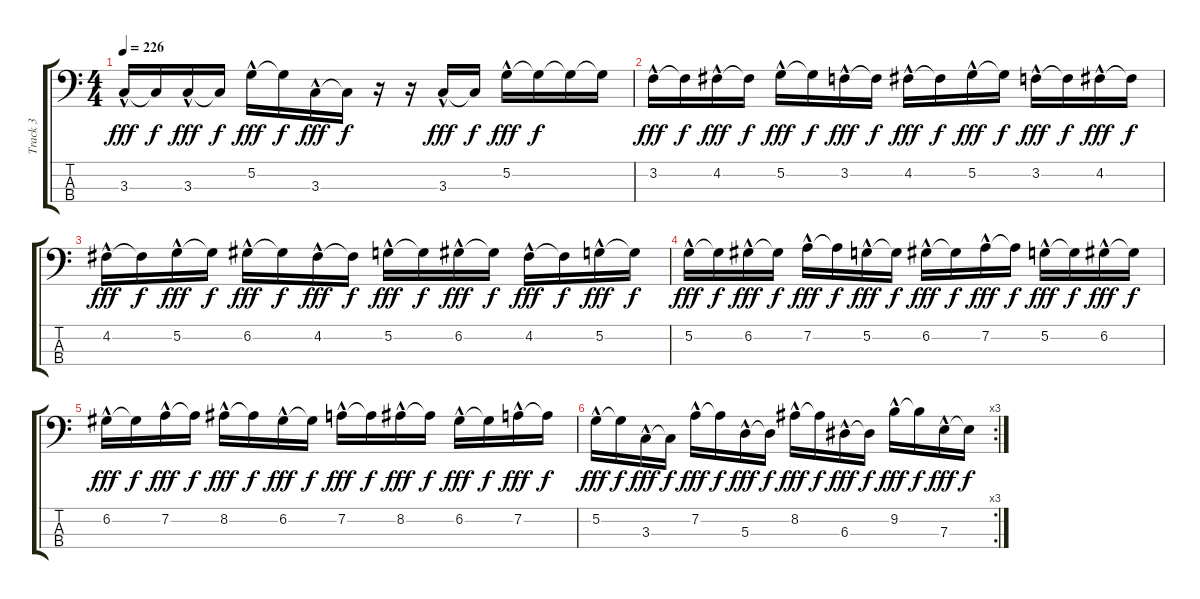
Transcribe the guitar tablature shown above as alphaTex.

\track ("Track 3" "Track 3") {instrument electricbasspick bank 2}
\staff {score tabs}
\tuning (G2 D2 A1 E1) {hide}
\ts (4 4)
\tempo 226
\clef f4
\ks c
3.3{hac}.16{dy fff} 3.3{t}.16{dy f} 3.3{hac}.16{dy fff} 3.3{t}.16{dy f} 5.2{hac}.16{dy fff} 5.2{t}.16{dy f} 3.3{hac}.16{dy fff} 3.3{t}.16{dy f} r.16 r.16 3.3{hac}.16{dy fff} 3.3{t}.16{dy f} 5.2{hac}.16{dy fff} 5.2{t}.16{dy f} 5.2{t}.16 5.2{t}.16 |
3.2{hac}.16{dy fff} 3.2{t}.16{dy f} 4.2{hac}.16{dy fff} 4.2{t}.16{dy f} 5.2{hac}.16{dy fff} 5.2{t}.16{dy f} 3.2{hac}.16{dy fff} 3.2{t}.16{dy f} 4.2{hac}.16{dy fff} 4.2{t}.16{dy f} 5.2{hac}.16{dy fff} 5.2{t}.16{dy f} 3.2{hac}.16{dy fff} 3.2{t}.16{dy f} 4.2{hac}.16{dy fff} 4.2{t}.16{dy f} |
4.2{hac}.16{dy fff} 4.2{t}.16{dy f} 5.2{hac}.16{dy fff} 5.2{t}.16{dy f} 6.2{hac}.16{dy fff} 6.2{t}.16{dy f} 4.2{hac}.16{dy fff} 4.2{t}.16{dy f} 5.2{hac}.16{dy fff} 5.2{t}.16{dy f} 6.2{hac}.16{dy fff} 6.2{t}.16{dy f} 4.2{hac}.16{dy fff} 4.2{t}.16{dy f} 5.2{hac}.16{dy fff} 5.2{t}.16{dy f} |
5.2{hac}.16{dy fff} 5.2{t}.16{dy f} 6.2{hac}.16{dy fff} 6.2{t}.16{dy f} 7.2{hac}.16{dy fff} 7.2{t}.16{dy f} 5.2{hac}.16{dy fff} 5.2{t}.16{dy f} 6.2{hac}.16{dy fff} 6.2{t}.16{dy f} 7.2{hac}.16{dy fff} 7.2{t}.16{dy f} 5.2{hac}.16{dy fff} 5.2{t}.16{dy f} 6.2{hac}.16{dy fff} 6.2{t}.16{dy f} |
6.2{hac}.16{dy fff} 6.2{t}.16{dy f} 7.2{hac}.16{dy fff} 7.2{t}.16{dy f} 8.2{hac}.16{dy fff} 8.2{t}.16{dy f} 6.2{hac}.16{dy fff} 6.2{t}.16{dy f} 7.2{hac}.16{dy fff} 7.2{t}.16{dy f} 8.2{hac}.16{dy fff} 8.2{t}.16{dy f} 6.2{hac}.16{dy fff} 6.2{t}.16{dy f} 7.2{hac}.16{dy fff} 7.2{t}.16{dy f} |
\rc 3
5.2{hac}.16{dy fff} 5.2{t}.16{dy f} 3.3{hac}.16{dy fff} 3.3{t}.16{dy f} 7.2{hac}.16{dy fff} 7.2{t}.16{dy f} 5.3{hac}.16{dy fff} 5.3{t}.16{dy f} 8.2{hac}.16{dy fff} 8.2{t}.16{dy f} 6.3{hac}.16{dy fff} 6.3{t}.16{dy f} 9.2{hac}.16{dy fff} 9.2{t}.16{dy f} 7.3{hac}.16{dy fff} 7.3{t}.16{dy f}
